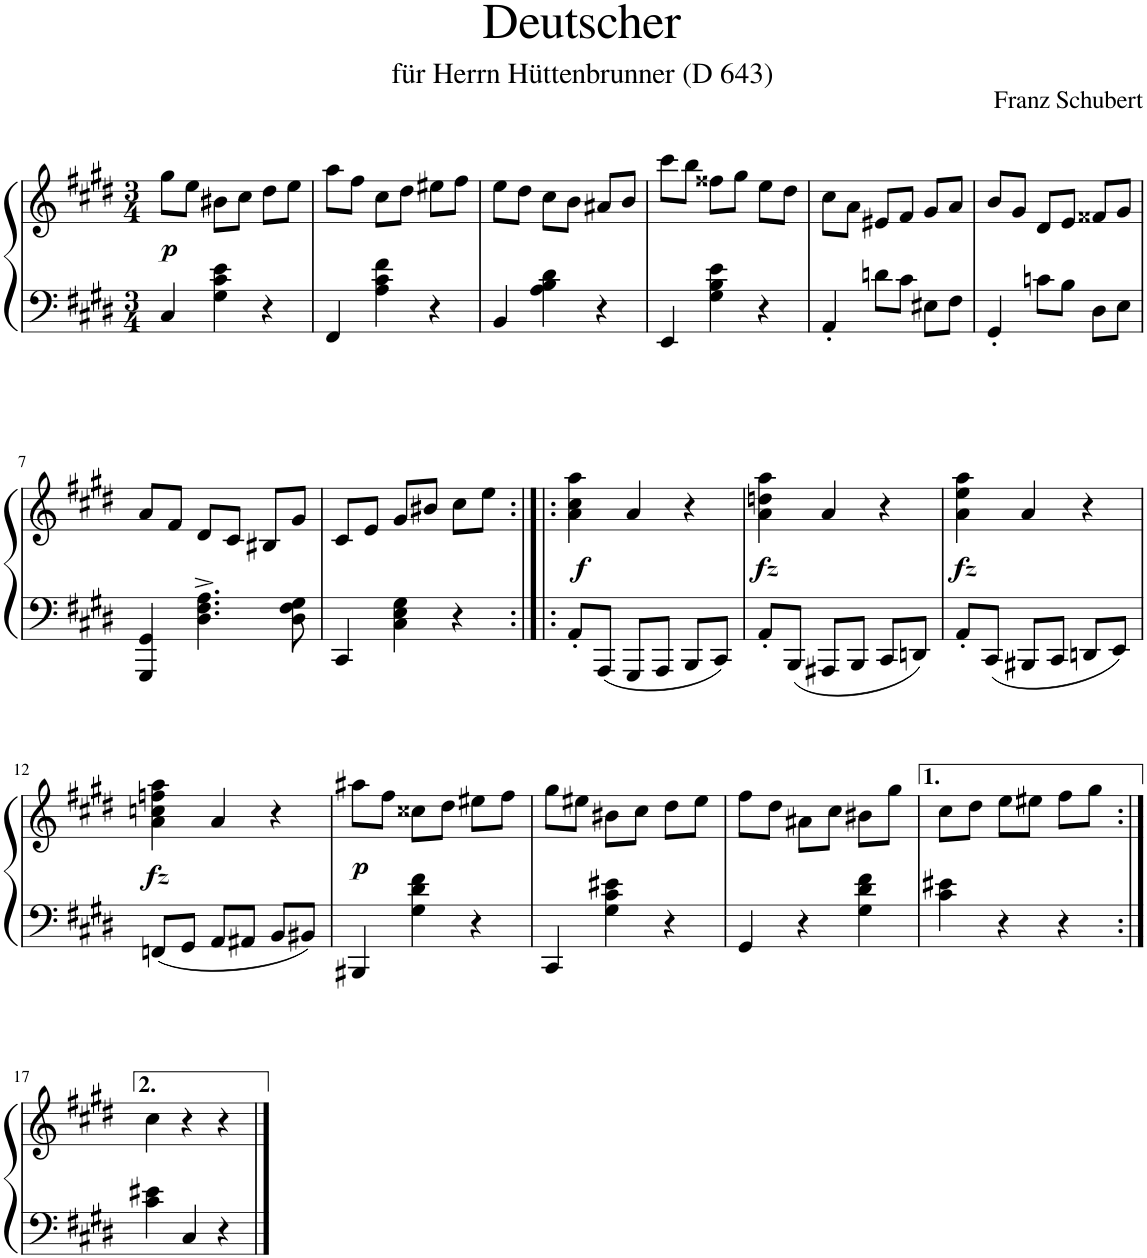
**kern	**kern	**dynam
*part1	*part1	*part1
*staff2	*staff1	*staff1/2
*I"Piano	*	*
*I'Pno.	*	*
*clefF4	*clefG2	*
*k[f#c#g#d#]	*k[f#c#g#d#]	*
*M3/4	*M3/4	*
=1	=1	=1
!	!	!LO:DY:b
4C#/	8gg#\L	p
.	8ee\J	.
4G#\ 4c#\ 4e\	8b#X\L	.
.	8cc#\J	.
4r	8dd#\L	.
.	8ee\J	.
=2	=2	=2
4FF#/	8aa\L	.
.	8ff#\J	.
4A\ 4c#\ 4f#\	8cc#\L	.
.	8dd#\J	.
4r	8ee#X\L	.
.	8ff#\J	.
=3	=3	=3
4BB/	8ee\L	.
.	8dd#\J	.
4A\ 4B\ 4d#\	8cc#\L	.
.	8b\J	.
4r	8a#X/L	.
.	8b/J	.
=4	=4	=4
4EE/	8ccc#\L	.
.	8bb\J	.
4G#\ 4B\ 4e\	8ff##X\L	.
.	8gg#\J	.
4r	8ee\L	.
.	8dd#\J	.
=5	=5	=5
4AA'/	8cc#\L	.
.	8a\J	.
8dn\L	8e#X/L	.
8c#\J	8f#/J	.
8E#X\L	8g#/L	.
8F#\J	8a/J	.
=6	=6	=6
4GG#'/	8b/L	.
.	8g#/J	.
8cn\L	8d#/L	.
8B\J	8e/J	.
8D#\L	8f##X/L	.
8E\J	8g#/J	.
!!LO:LB:g=z
=7	=7	=7
4GGG#/ 4GG#/	8a/L	.
.	8f#/J	.
4.D#\^ 4.F#\^ 4.A\^	8d#/L	.
.	8c#/J	.
.	8B#X/L	.
8D#\ 8F#\ 8G#\	8g#/J	.
=8	=8	=8
4CC#/	8c#/L	.
.	8e/J	.
4C#\ 4E\ 4G#\	8g#/L	.
.	8b#X/J	.
4r	8cc#\L	.
.	8ee\J	.
=9:|!|:	=9:|!|:	=9:|!|:
!	!	!LO:DY:b
8AA'/L	4a\ 4cc#\ 4aa\	f
8AAA/J	.	.
8GGG#/L	4a/	.
8AAA/J	.	.
8BBB/L	4r	.
8CC#/J	.	.
=10	=10	=10
!	!	!LO:DY:b
8AA'/L	4a\ 4ddn\ 4aa\	fz
8BBB/J	.	.
8AAA#X/L	4a/	.
8BBB/J	.	.
8CC#/L	4r	.
8DDn/J	.	.
=11	=11	=11
!	!	!LO:DY:b
8AA'/L	4a\ 4ee\ 4aa\	fz
8CC#/J	.	.
8BBB#X/L	4a/	.
8CC#/J	.	.
8DDn/L	4r	.
8EE/J	.	.
!!LO:LB:g=z
=12	=12	=12
!	!	!LO:DY:b
8FFn/L	4a\ 4ccn\ 4ffn\ 4aa\	fz
8GG#/J	.	.
8AA/L	4a/	.
8AA#X/J	.	.
8BB/L	4r	.
8BB#X/J	.	.
=13	=13	=13
!	!	!LO:DY:b
4BBB#X/	8aa#X\L	p
.	8ff#\J	.
4G#\ 4d#\ 4f#\	8cc##X\L	.
.	8dd#\J	.
4r	8ee#X\L	.
.	8ff#\J	.
=14	=14	=14
4CC#/	8gg#\L	.
.	8ee#X\J	.
4G#\ 4c#\ 4e#X\	8b#X\L	.
.	8cc#\J	.
4r	8dd#\L	.
.	8ee#\J	.
=15	=15	=15
4GG#/	8ff#\L	.
.	8dd#\J	.
4r	8a#X\L	.
.	8cc#\J	.
4G#\ 4d#\ 4f#\	8b#X\L	.
.	8gg#\J	.
=16	=16	=16
4c#\ 4e#X\	8cc#\L	.
.	8dd#\J	.
4r	8ee\L	.
.	8ee#X\J	.
4r	8ff#\L	.
.	8gg#\J	.
!!LO:LB:g=z
=17:|!	=17:|!	=17:|!
4c#\ 4e#X\	4cc#\	.
4C#/	4r	.
4r	4r	.
==	==	==
*-	*-	*-
